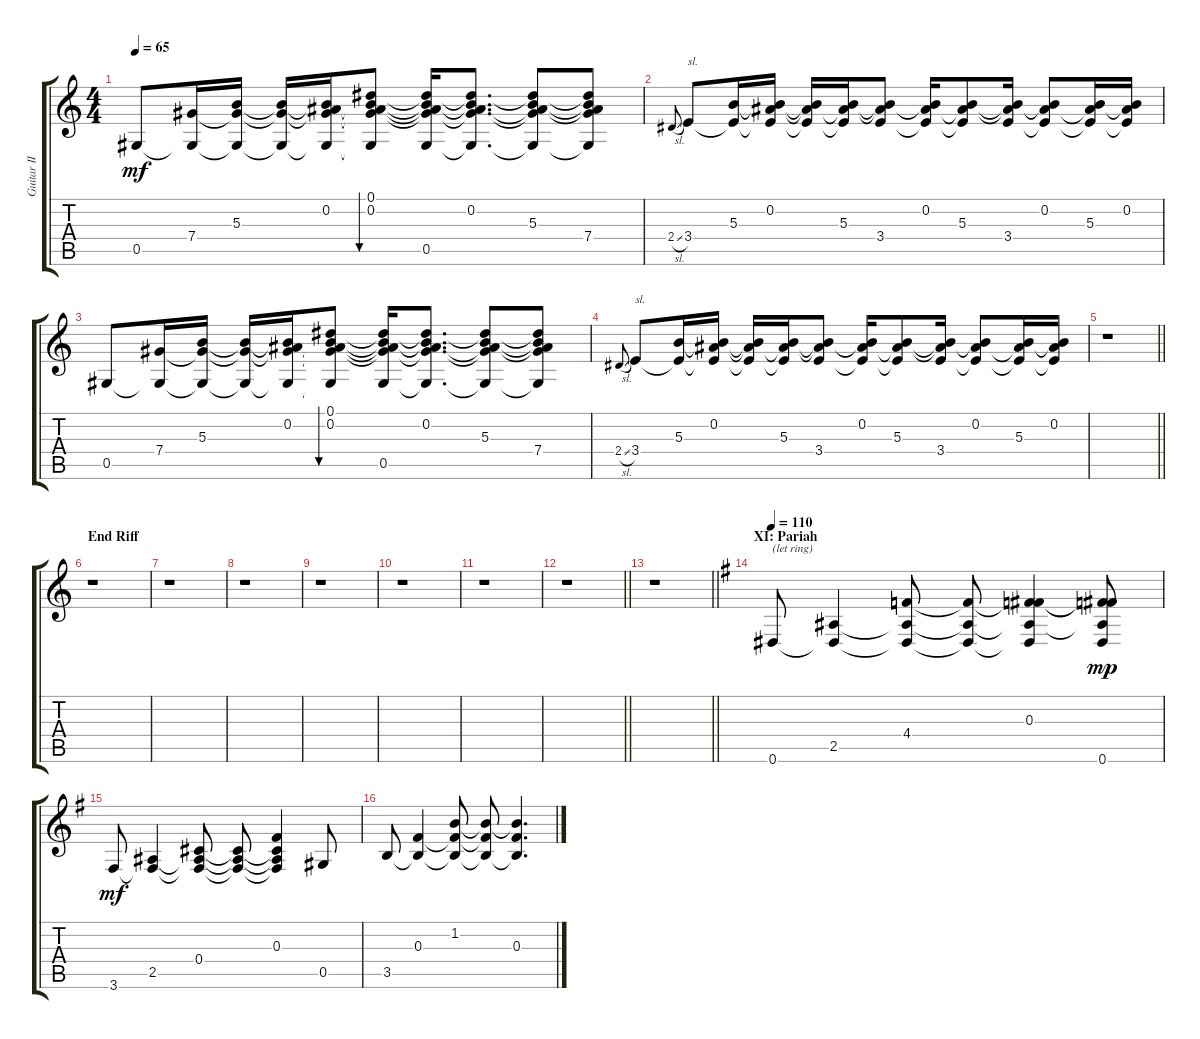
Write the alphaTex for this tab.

\track ("Guitar II" "Guitar II") {instrument distortionguitar}
\staff {score tabs}
\tuning (Eb4 Bb3 Gb3 Db3 Ab2 Eb2) {hide}
\ts (4 4)
\tempo 65
\clef g2
\ks aminor
0.5.8{dy mf} (7.4 0.5{t}).16 (5.3 7.4{t} 0.5{t}).16 (5.3{t} 7.4{t} 0.5{t}).16 (0.2 5.3{t} 7.4{t} 0.5{t}).16 (0.1 0.2 5.3{t} 7.4{t} 0.5{t}).8{bu 60} (0.1{t} 0.2{t} 5.3{t} 7.4{t} 0.5).16 (0.1{t} 0.2 5.3{t} 7.4{t} 0.5{t}).8{d} (0.1{t} 0.2{t} 5.3 7.4{t} 0.5{t}).8 (0.1{t} 0.2{t} 5.3{t} 7.4 0.5{t}).8 |
2.4{sl}.8{gr onbeat} 3.4.8{txt "sl."} (5.3 3.4{t}).16 (0.2 5.3{t} 3.4{t}).16 (0.2{t} 5.3{t} 3.4{t}).16 (0.2{t} 5.3 3.4{t}).16 (0.2{t} 5.3{t} 3.4).8 (0.2 5.3{t} 3.4{t}).16 (0.2{t} 5.3 3.4{t}).8 (0.2{t} 5.3{t} 3.4).16 (0.2 5.3{t} 3.4{t}).8 (0.2{t} 5.3 3.4{t}).16 (0.2 5.3{t} 3.4{t}).16 |
0.5.8 (7.4 0.5{t}).16 (5.3 7.4{t} 0.5{t}).16 (5.3{t} 7.4{t} 0.5{t}).16 (0.2 5.3{t} 7.4{t} 0.5{t}).16 (0.1 0.2 5.3{t} 7.4{t} 0.5{t}).8{bu 60} (0.1{t} 0.2{t} 5.3{t} 7.4{t} 0.5).16 (0.1{t} 0.2 5.3{t} 7.4{t} 0.5{t}).8{d} (0.1{t} 0.2{t} 5.3 7.4{t} 0.5{t}).8 (0.1{t} 0.2{t} 5.3{t} 7.4 0.5{t}).8 |
2.4{sl}.8{gr onbeat} 3.4.8{txt "sl."} (5.3 3.4{t}).16 (0.2 5.3{t} 3.4{t}).16 (0.2{t} 5.3{t} 3.4{t}).16 (0.2{t} 5.3 3.4{t}).16 (0.2{t} 5.3{t} 3.4).8 (0.2 5.3{t} 3.4{t}).16 (0.2{t} 5.3 3.4{t}).8 (0.2{t} 5.3{t} 3.4).16 (0.2 5.3{t} 3.4{t}).8 (0.2{t} 5.3 3.4{t}).16 (0.2 5.3{t} 3.4{t}).16 |
\barLineRight lightlight
r.1 |
\section ("" "End Riff")
r.1 |
r.1 |
r.1 |
r.1 |
r.1 |
r.1 |
\barLineRight lightlight
r.1 |
\barLineRight lightlight
r.1 |
\section ("" "XI: Pariah")
\tempo 110
\ks eminor
0.6.8{txt "(let ring)"} (2.5 0.6{t}).4 (4.4 2.5{t} 0.6{t}).8 (4.4{t} 2.5{t} 0.6{t}).8 (0.3 4.4{t} 2.5{t} 0.6{t}).4 (0.3{t} 4.4{t} 2.5{t} 0.6).8{dy mp} |
3.6.8{dy mf} (2.5 3.6{t}).4 (0.4 2.5{t} 3.6{t}).8 (0.4{t} 2.5{t} 3.6{t}).8 (0.3 0.4{t} 2.5{t} 3.6{t}).4 0.5.8 |
3.5.8 (0.3 3.5{t}).4 (1.2 0.3{t} 3.5{t}).8 (1.2{t} 0.3{t} 3.5{t}).8 (1.2{t} 0.3 3.5{t}).4{d}
